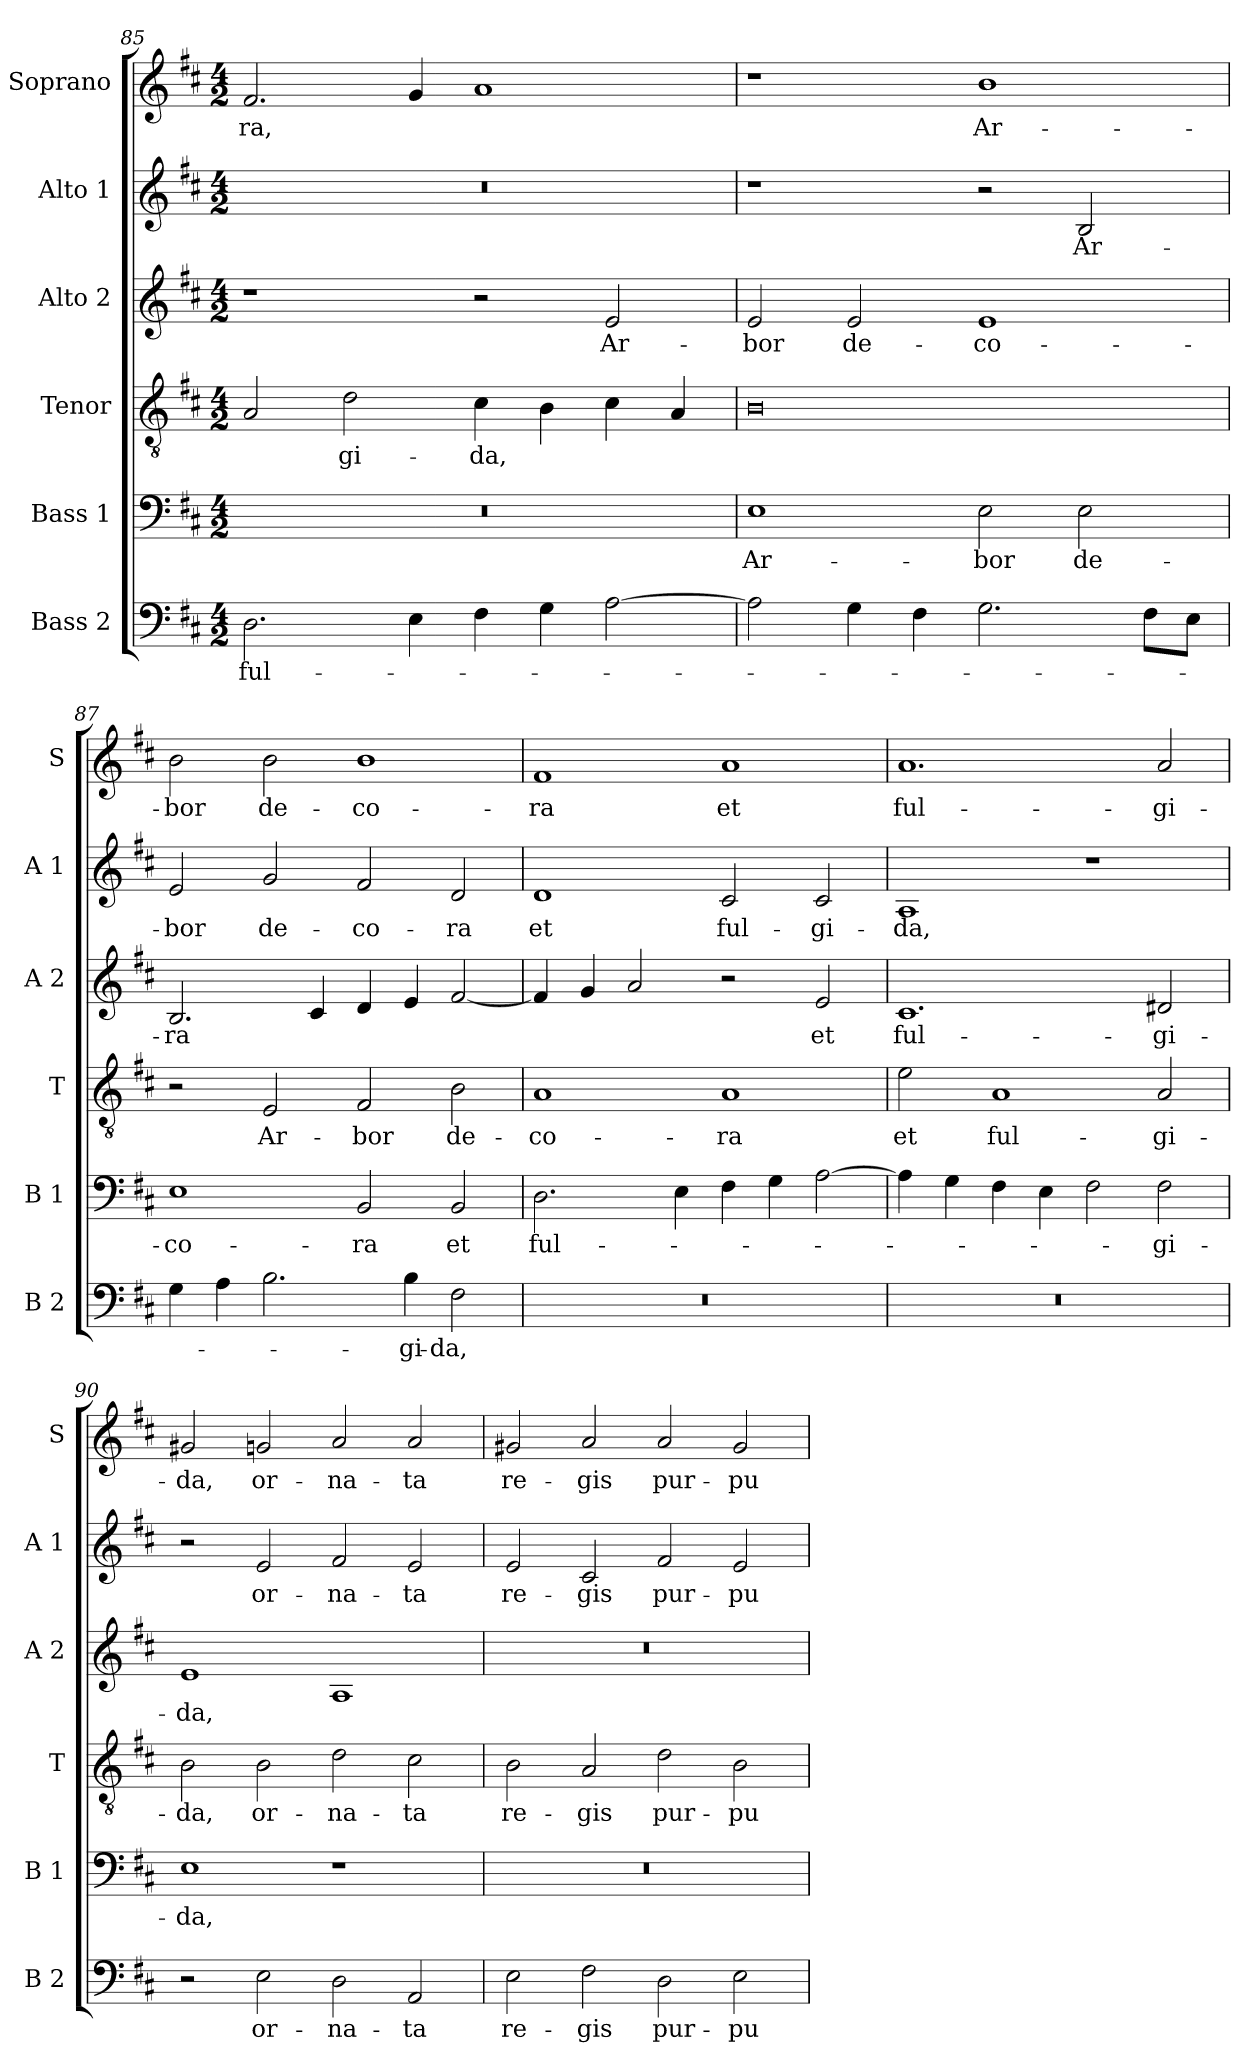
**kern	**text	**kern	**text	**kern	**text	**kern	**text	**kern	**text	**kern	**text
*part6	*part6	*part5	*part5	*part4	*part4	*part3	*part3	*part2	*part2	*part1	*part1
*staff6	*staff6	*staff5	*staff5	*staff4	*staff4	*staff3	*staff3	*staff2	*staff2	*staff1	*staff1
*I"Bass 2	*	*I"Bass 1	*	*I"Tenor	*	*I"Alto 2	*	*I"Alto 1	*	*I"Soprano	*
*I'B 2	*	*I'B 1	*	*I'T	*	*I'A 2	*	*I'A 1	*	*I'S	*
!!LO:PB:g=z
*clefF4	*	*clefF4	*	*clefGv2	*	*clefG2	*	*clefG2	*	*clefG2	*
*k[f#c#]	*	*k[f#c#]	*	*k[f#c#]	*	*k[f#c#]	*	*k[f#c#]	*	*k[f#c#]	*
*D:	*	*D:	*	*D:	*	*D:	*	*D:	*	*D:	*
*M4/2	*	*M4/2	*	*M4/2	*	*M4/2	*	*M4/2	*	*M4/2	*
=85	=85	=85	=85	=85	=85	=85	=85	=85	=85	=85	=85
!	!LO:LY:b	!	!	!	!	!	!	!	!	!	!LO:LY:b
2.D\	ful-	0r	.	2A/	.	1r	.	0r	.	2.f#/	-ra,
!	!	!	!	!	!LO:LY:b	!	!	!	!	!	!
.	.	.	.	2d\	-gi-	.	.	.	.	.	.
4E\	.	.	.	.	.	.	.	.	.	4g/	.
!	!	!	!	!	!LO:LY:b	!	!	!	!	!	!
4F#\	.	.	.	4c#\	-da,	2r	.	.	.	1a	.
4G\	.	.	.	4B\	.	.	.	.	.	.	.
!	!	!	!	!	!	!	!LO:LY:b	!	!	!	!
[2A\	.	.	.	4c#\	.	2e/	Ar-	.	.	.	.
.	.	.	.	4A/	.	.	.	.	.	.	.
=86	=86	=86	=86	=86	=86	=86	=86	=86	=86	=86	=86
!	!	!	!LO:LY:b	!	!	!	!LO:LY:b	!	!	!	!
2A\]	.	1E	Ar-	0B	.	2e/	-bor	1r	.	1r	.
!	!	!	!	!	!	!	!LO:LY:b	!	!	!	!
4G\	.	.	.	.	.	2e/	de-	.	.	.	.
4F#\	.	.	.	.	.	.	.	.	.	.	.
!	!	!	!LO:LY:b	!	!	!	!LO:LY:b	!	!	!	!LO:LY:b
2.G\	.	2E\	-bor	.	.	1e	-co-	2r	.	1b	Ar-
!	!	!	!LO:LY:b	!	!	!	!	!	!LO:LY:b	!	!
.	.	2E\	de-	.	.	.	.	2B/	Ar-	.	.
8F#\L	.	.	.	.	.	.	.	.	.	.	.
8E\J	.	.	.	.	.	.	.	.	.	.	.
=87	=87	=87	=87	=87	=87	=87	=87	=87	=87	=87	=87
!	!	!	!LO:LY:b	!	!	!	!LO:LY:b	!	!LO:LY:b	!	!LO:LY:b
4G\	.	1E	-co-	2r	.	2.B/	-ra	2e/	-bor	2b\	-bor
4A\	.	.	.	.	.	.	.	.	.	.	.
!	!	!	!	!	!LO:LY:b	!	!	!	!LO:LY:b	!	!LO:LY:b
2.B\	.	.	.	2E/	Ar-	.	.	2g/	de-	2b\	de-
.	.	.	.	.	.	4c#/	.	.	.	.	.
!	!	!	!LO:LY:b	!	!LO:LY:b	!	!	!	!LO:LY:b	!	!LO:LY:b
.	.	2BB/	-ra	2F#/	-bor	4d/	.	2f#/	-co-	1b	-co-
!	!LO:LY:b	!	!	!	!	!	!	!	!	!	!
4B\	-gi-	.	.	.	.	4e/	.	.	.	.	.
!	!LO:LY:b	!	!LO:LY:b	!	!LO:LY:b	!	!	!	!LO:LY:b	!	!
2F#\	-da,	2BB/	et	2B\	de-	[2f#/	.	2d/	-ra	.	.
=88	=88	=88	=88	=88	=88	=88	=88	=88	=88	=88	=88
!	!	!	!LO:LY:b	!	!LO:LY:b	!	!	!	!LO:LY:b	!	!LO:LY:b
0r	.	2.D\	ful-	1A	-co-	4f#/]	.	1d	et	1f#	-ra
.	.	.	.	.	.	4g/	.	.	.	.	.
.	.	.	.	.	.	2a/	.	.	.	.	.
.	.	4E\	.	.	.	.	.	.	.	.	.
!	!	!	!	!	!LO:LY:b	!	!	!	!LO:LY:b	!	!LO:LY:b
.	.	4F#\	.	1A	-ra	2r	.	2c#/	ful-	1a	et
.	.	4G\	.	.	.	.	.	.	.	.	.
!	!	!	!	!	!	!	!LO:LY:b	!	!LO:LY:b	!	!
.	.	[2A\	.	.	.	2e/	et	2c#/	-gi-	.	.
=89	=89	=89	=89	=89	=89	=89	=89	=89	=89	=89	=89
!	!	!	!	!	!LO:LY:b	!	!LO:LY:b	!	!LO:LY:b	!	!LO:LY:b
0r	.	4A\]	.	2e\	et	1.c#	ful-	1A	-da,	1.a	ful-
.	.	4G\	.	.	.	.	.	.	.	.	.
!	!	!	!	!	!LO:LY:b	!	!	!	!	!	!
.	.	4F#\	.	1A	ful-	.	.	.	.	.	.
.	.	4E\	.	.	.	.	.	.	.	.	.
.	.	2F#\	.	.	.	.	.	1r	.	.	.
!	!	!	!LO:LY:b	!	!LO:LY:b	!	!LO:LY:b	!	!	!	!LO:LY:b
.	.	2F#\	-gi-	2A/	-gi-	2d#X/	-gi-	.	.	2a/	-gi-
=90	=90	=90	=90	=90	=90	=90	=90	=90	=90	=90	=90
!	!	!	!LO:LY:b	!	!LO:LY:b	!	!LO:LY:b	!	!	!	!LO:LY:b
2r	.	1E	-da,	2B\	-da,	1e	-da,	2r	.	2g#X/	-da,
!	!LO:LY:b	!	!	!	!LO:LY:b	!	!	!	!LO:LY:b	!	!LO:LY:b
2E\	or-	.	.	2B\	or-	.	.	2e/	or-	2gn/	or-
!	!LO:LY:b	!	!	!	!LO:LY:b	!	!	!	!LO:LY:b	!	!LO:LY:b
2D\	-na-	1r	.	2d\	-na-	1A	.	2f#/	-na-	2a/	-na-
!	!LO:LY:b	!	!	!	!LO:LY:b	!	!	!	!LO:LY:b	!	!LO:LY:b
2AA/	-ta	.	.	2c#\	-ta	.	.	2e/	-ta	2a/	-ta
=91	=91	=91	=91	=91	=91	=91	=91	=91	=91	=91	=91
!	!LO:LY:b	!	!	!	!LO:LY:b	!	!	!	!LO:LY:b	!	!LO:LY:b
2E\	re-	0r	.	2B\	re-	0r	.	2e/	re-	2g#X/	re-
!	!LO:LY:b	!	!	!	!LO:LY:b	!	!	!	!LO:LY:b	!	!LO:LY:b
2F#\	-gis	.	.	2A/	-gis	.	.	2c#/	-gis	2a/	-gis
!	!LO:LY:b	!	!	!	!LO:LY:b	!	!	!	!LO:LY:b	!	!LO:LY:b
2D\	pur-	.	.	2d\	pur-	.	.	2f#/	pur-	2a/	pur-
!	!LO:LY:b	!	!	!	!LO:LY:b	!	!	!	!LO:LY:b	!	!LO:LY:b
2E\	-pu-	.	.	2B\	-pu-	.	.	2e/	-pu-	2g#/	-pu-
=	=	=	=	=	=	=	=	=	=	=	=
*-	*-	*-	*-	*-	*-	*-	*-	*-	*-	*-	*-
